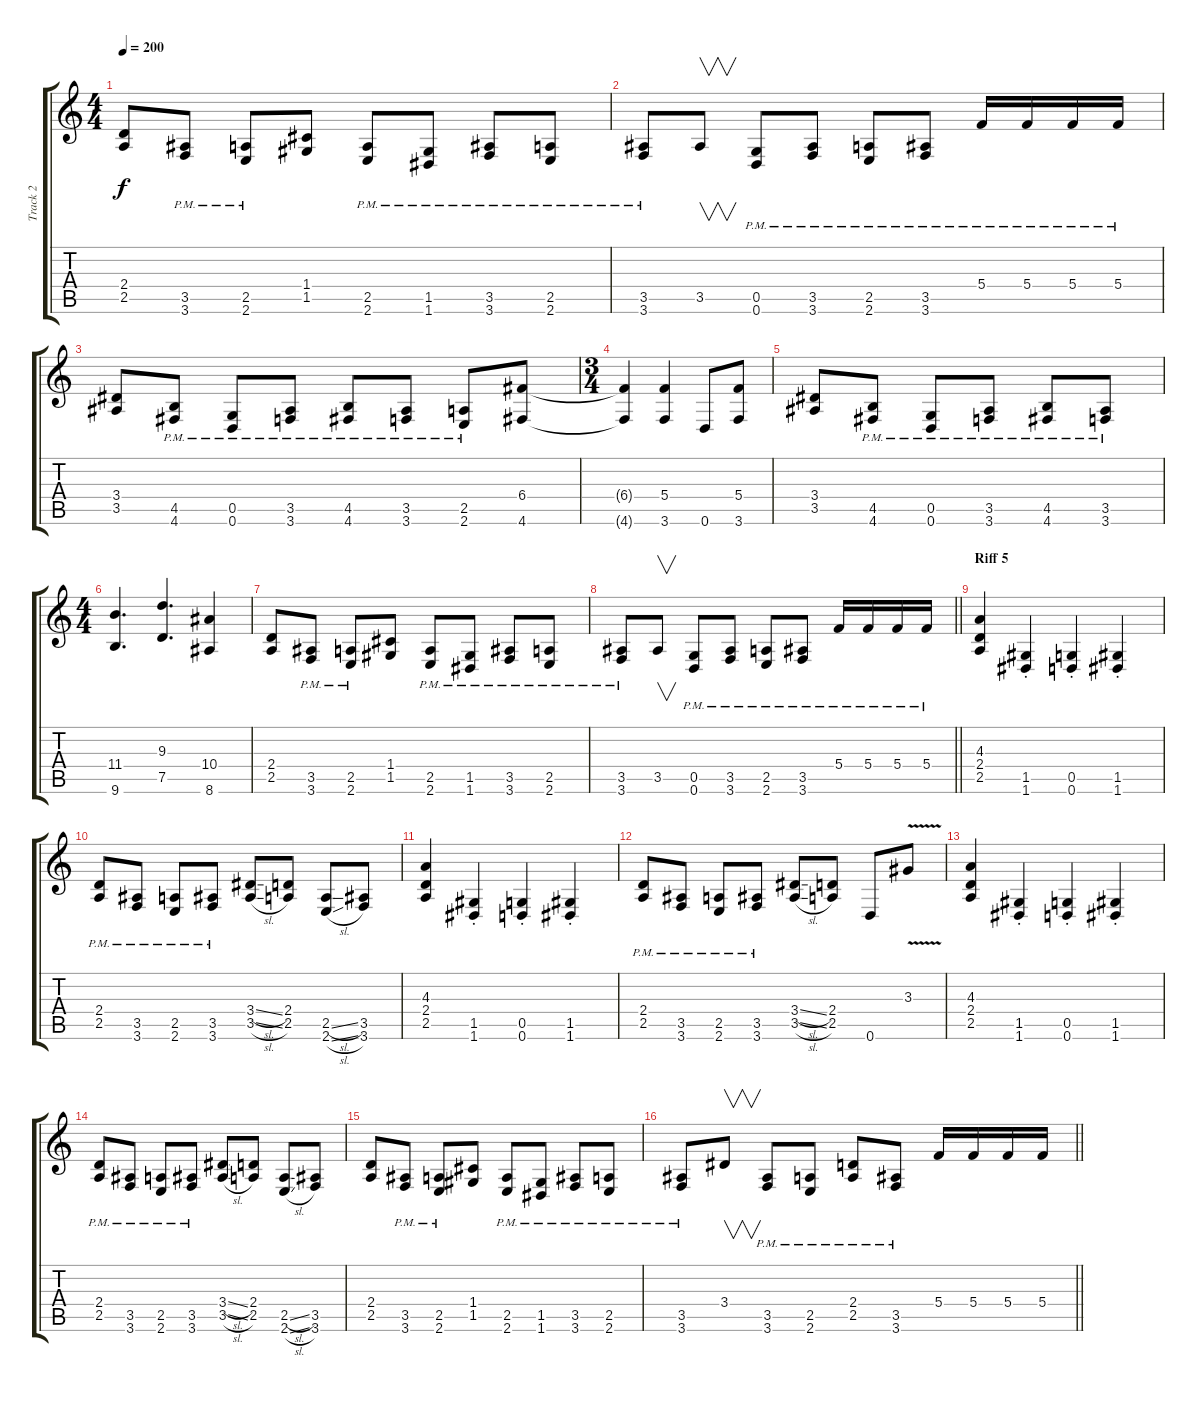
\track ("Track 2" "Track 2") {instrument distortionguitar}
\staff {score tabs}
\tuning (D4 A3 F3 C3 G2 D2) {hide}
\ts (4 4)
\tempo 200
\clef g2
\ks c
(2.4 2.5).8{dy f} (3.5{pm} 3.6{pm}).8 (2.5{pm} 2.6{pm}).8 (1.4 1.5).8 (2.5{pm} 2.6{pm}).8 (1.5{pm} 1.6{pm}).8 (3.5{pm} 3.6{pm}).8 (2.5{pm} 2.6{pm}).8 |
(3.5{pm} 3.6{pm}).8 3.5.8{v instrument guitarharmonics} (0.5{pm} 0.6{pm}).8{instrument distortionguitar} (3.5{pm} 3.6{pm}).8 (2.5{pm} 2.6{pm}).8 (3.5{pm} 3.6{pm}).8 5.4{pm}.16 5.4{pm}.16 5.4{pm}.16 5.4{pm}.16 |
(3.4 3.5).8 (4.5{pm} 4.6{pm}).8 (0.5{pm} 0.6{pm}).8 (3.5{pm} 3.6{pm}).8 (4.5{pm} 4.6{pm}).8 (3.5{pm} 3.6{pm}).8 (2.5{pm} 2.6{pm}).8 (6.4 4.6).8 |
\ts (3 4)
(6.4{t} 4.6{t}).4 (5.4 3.6).4 0.6.8 (5.4 3.6).8 |
(3.4 3.5).8 (4.5{pm} 4.6{pm}).8 (0.5{pm} 0.6{pm}).8 (3.5{pm} 3.6{pm}).8 (4.5{pm} 4.6{pm}).8 (3.5{pm} 3.6{pm}).8 |
\ts (4 4)
(11.4 9.6).4{d} (9.3 7.5).4{d} (10.4 8.6).4 |
(2.4 2.5).8 (3.5{pm} 3.6{pm}).8 (2.5{pm} 2.6{pm}).8 (1.4 1.5).8 (2.5{pm} 2.6{pm}).8 (1.5{pm} 1.6{pm}).8 (3.5{pm} 3.6{pm}).8 (2.5{pm} 2.6{pm}).8 |
\barLineRight lightlight
(3.5{pm} 3.6{pm}).8 3.5.8{v instrument guitarharmonics} (0.5{pm} 0.6{pm}).8{instrument distortionguitar} (3.5{pm} 3.6{pm}).8 (2.5{pm} 2.6{pm}).8 (3.5{pm} 3.6{pm}).8 5.4{pm}.16 5.4{pm}.16 5.4{pm}.16 5.4{pm}.16 |
\section ("" "Riff 5")
(4.3 2.4 2.5).4 (1.5{st} 1.6{st}).4 (0.5{st} 0.6{st}).4 (1.5{st} 1.6{st}).4 |
(2.4{pm} 2.5{pm}).8 (3.5{pm} 3.6{pm}).8 (2.5{pm} 2.6{pm}).8 (3.5{pm} 3.6{pm}).8 (3.4{sl} 3.5{sl}).8 (2.4 2.5).8 (2.5{sl} 2.6{sl}).8 (3.5 3.6).8 |
(4.3 2.4 2.5).4 (1.5{st} 1.6{st}).4 (0.5{st} 0.6{st}).4 (1.5{st} 1.6{st}).4 |
(2.4{pm} 2.5{pm}).8 (3.5{pm} 3.6{pm}).8 (2.5{pm} 2.6{pm}).8 (3.5{pm} 3.6{pm}).8 (3.4{sl} 3.5{sl}).8 (2.4 2.5).8 0.6.8 3.3{v}.8{instrument guitarharmonics} |
(4.3 2.4 2.5).4{instrument distortionguitar} (1.5{st} 1.6{st}).4 (0.5{st} 0.6{st}).4 (1.5{st} 1.6{st}).4 |
(2.4{pm} 2.5{pm}).8 (3.5{pm} 3.6{pm}).8 (2.5{pm} 2.6{pm}).8 (3.5{pm} 3.6{pm}).8 (3.4{sl} 3.5{sl}).8 (2.4 2.5).8 (2.5{sl} 2.6{sl}).8 (3.5 3.6).8 |
(2.4 2.5).8 (3.5{pm} 3.6{pm}).8 (2.5{pm} 2.6{pm}).8 (1.4 1.5).8 (2.5{pm} 2.6{pm}).8 (1.5{pm} 1.6{pm}).8 (3.5{pm} 3.6{pm}).8 (2.5{pm} 2.6{pm}).8 |
\barLineRight lightlight
(3.5{pm} 3.6{pm}).8 3.4.8{v instrument guitarharmonics} (3.5{pm} 3.6{pm}).8{instrument distortionguitar} (2.5{pm} 2.6{pm}).8 (2.4{pm} 2.5{pm}).8 (3.5{pm} 3.6{pm}).8 5.4.16 5.4.16 5.4.16 5.4.16
